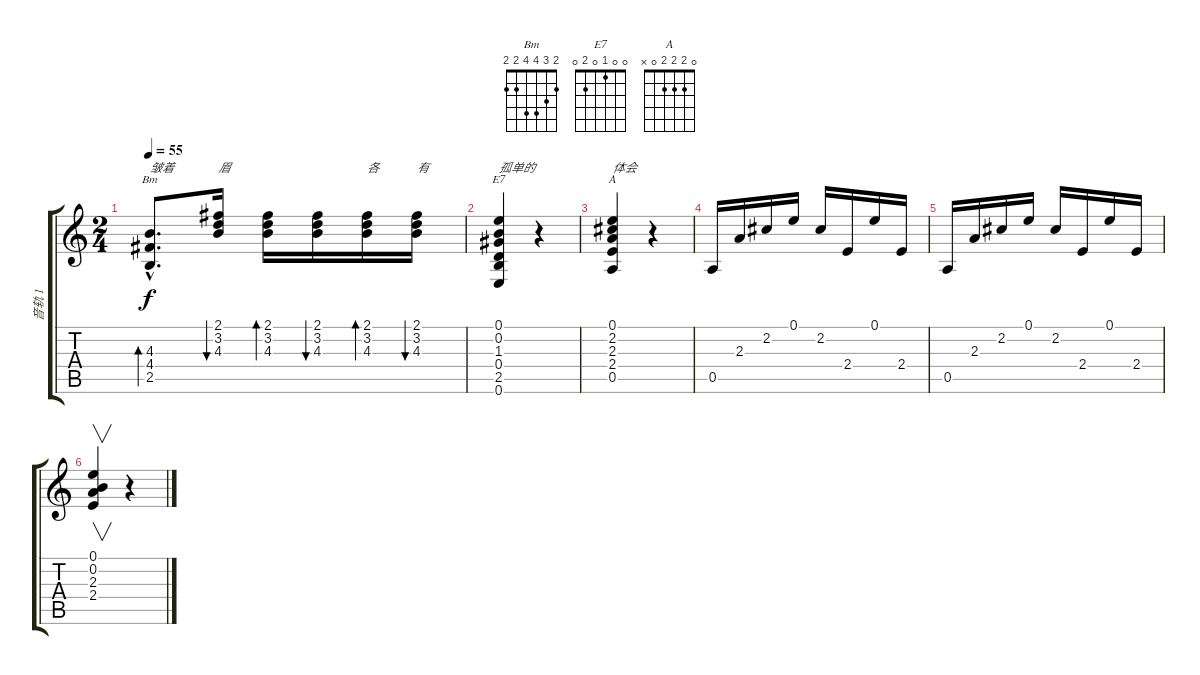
\track ("音轨 1" "音轨 1") {instrument acousticguitarnylon}
\staff {score tabs}
\tuning (E4 B3 G3 D3 A2 E2) {hide}
\chord ("Bm" 2 3 4 4 2 2)
\chord ("E7" 0 0 1 0 2 0)
\chord ("A" 0 2 2 2 0 x)
\ts (2 4)
\tempo 55
\clef g2
\ks c
(4.3{hac} 4.4{hac} 2.5{hac}).8{d bd 240 ch "Bm" txt "皱着" dy f} (2.1 3.2 4.3).16{bu 120 txt "眉"} (2.1 3.2 4.3).16{bd 120} (2.1 3.2 4.3).16{bu 120} (2.1 3.2 4.3).16{bd 120 txt "各"} (2.1 3.2 4.3).16{bu 120 txt "有"} |
(0.1 0.2 1.3 0.4 2.5 0.6).4{ch "E7" txt "孤单的"} r.4 |
(0.1 2.2 2.3 2.4 0.5).4{ch "A" txt "体会"} r.4 |
0.5.16 2.3.16 2.2.16 0.1.16 2.2.16 2.4.16 0.1.16 2.4.16 |
0.5.16 2.3.16 2.2.16 0.1.16 2.2.16 2.4.16 0.1.16 2.4.16 |
(0.1 0.2 2.3 2.4).4{v} r.4
